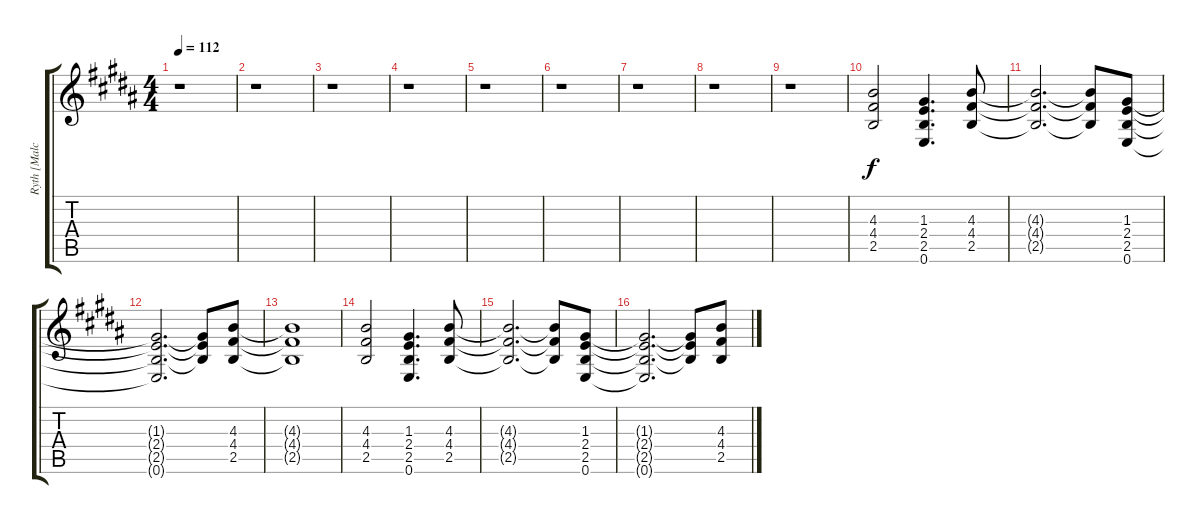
\track ("Ryth [Malcolm]" "Ryth [Malc") {instrument distortionguitar}
\staff {score tabs}
\tuning (E4 B3 G3 D3 A2 E2) {hide}
\ts (4 4)
\tempo 112
\clef g2
\ks b
r.1{dy f instrument distortionguitar} |
r.1 |
r.1 |
r.1 |
r.1 |
r.1 |
r.1 |
r.1 |
r.1 |
(4.3 4.4 2.5).2 (1.3 2.4 2.5 0.6).4{d} (4.3 4.4 2.5).8 |
(4.3{t} 4.4{t} 2.5{t}).2{d} (4.3{t} 4.4{t} 2.5{t}).8 (1.3 2.4 2.5 0.6).8 |
(1.3{t} 2.4{t} 2.5{t} 0.6{t}).2{d} (1.3{t} 2.4{t} 2.5{t}).8 (4.3 4.4 2.5).8 |
(4.3{t} 4.4{t} 2.5{t}).1 |
(4.3 4.4 2.5).2 (1.3 2.4 2.5 0.6).4{d} (4.3 4.4 2.5).8 |
(4.3{t} 4.4{t} 2.5{t}).2{d} (4.3{t} 4.4{t} 2.5{t}).8 (1.3 2.4 2.5 0.6).8 |
(1.3{t} 2.4{t} 2.5{t} 0.6{t}).2{d} (1.3{t} 2.4{t} 2.5{t}).8 (4.3 4.4 2.5).8
